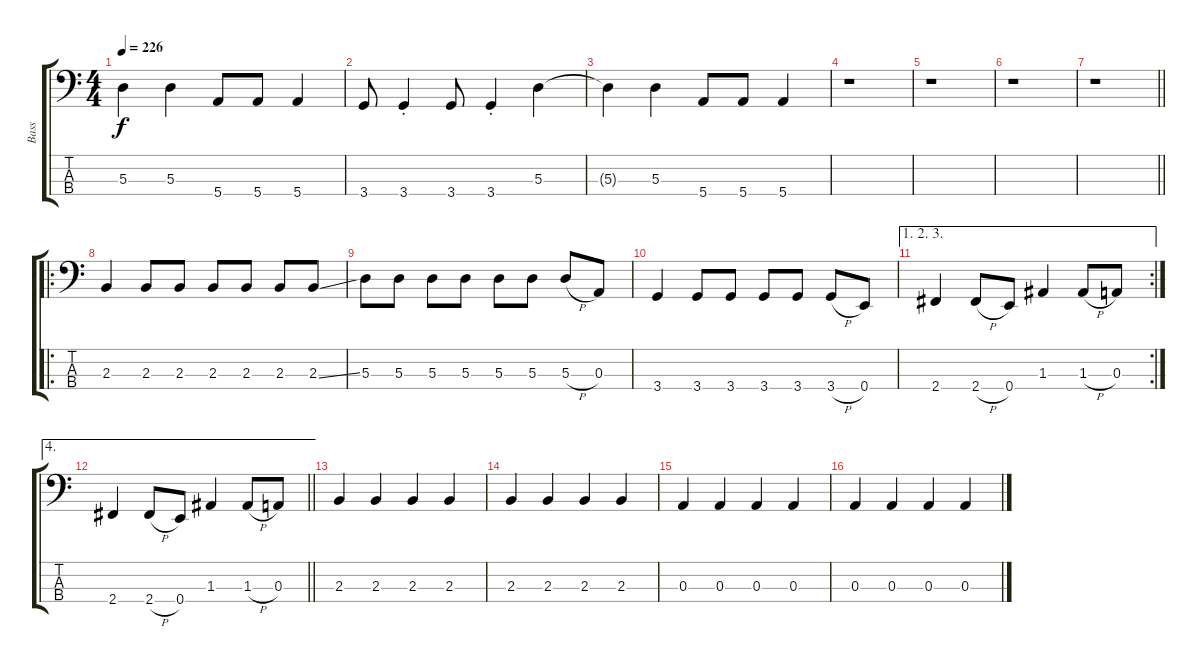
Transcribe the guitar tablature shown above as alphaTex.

\track ("Bass" "Bass") {instrument electricbasspick}
\staff {score tabs}
\tuning (G2 D2 A1 E1) {hide}
\ts (4 4)
\tempo 226
\clef f4
\ks c
5.3{t}.4{dy f} 5.3.4 5.4.8 5.4.8 5.4.4 |
3.4.8 3.4{st}.4 3.4.8 3.4{st}.4 5.3.4 |
5.3{t}.4 5.3.4 5.4.8 5.4.8 5.4.4 |
r.1 |
r.1 |
r.1 |
\barLineRight lightlight
r.1 |
\ro
2.3.4 2.3.8 2.3.8 2.3.8 2.3.8 2.3.8 2.3{ss}.8 |
5.3.8 5.3.8 5.3.8 5.3.8 5.3.8 5.3.8 5.3{h}.8 0.3.8 |
3.4.4 3.4.8 3.4.8 3.4.8 3.4.8 3.4{h}.8 0.4.8 |
\ae (1 2 3)
\rc 2
2.4.4 2.4{h}.8 0.4.8 1.3.4 1.3{h}.8 0.3.8 |
\ae 4
\barLineRight lightlight
2.4.4 2.4{h}.8 0.4.8 1.3.4 1.3{h}.8 0.3.8 |
2.3.4 2.3.4 2.3.4 2.3.4 |
2.3.4 2.3.4 2.3.4 2.3.4 |
0.3.4 0.3.4 0.3.4 0.3.4 |
0.3.4 0.3.4 0.3.4 0.3.4
